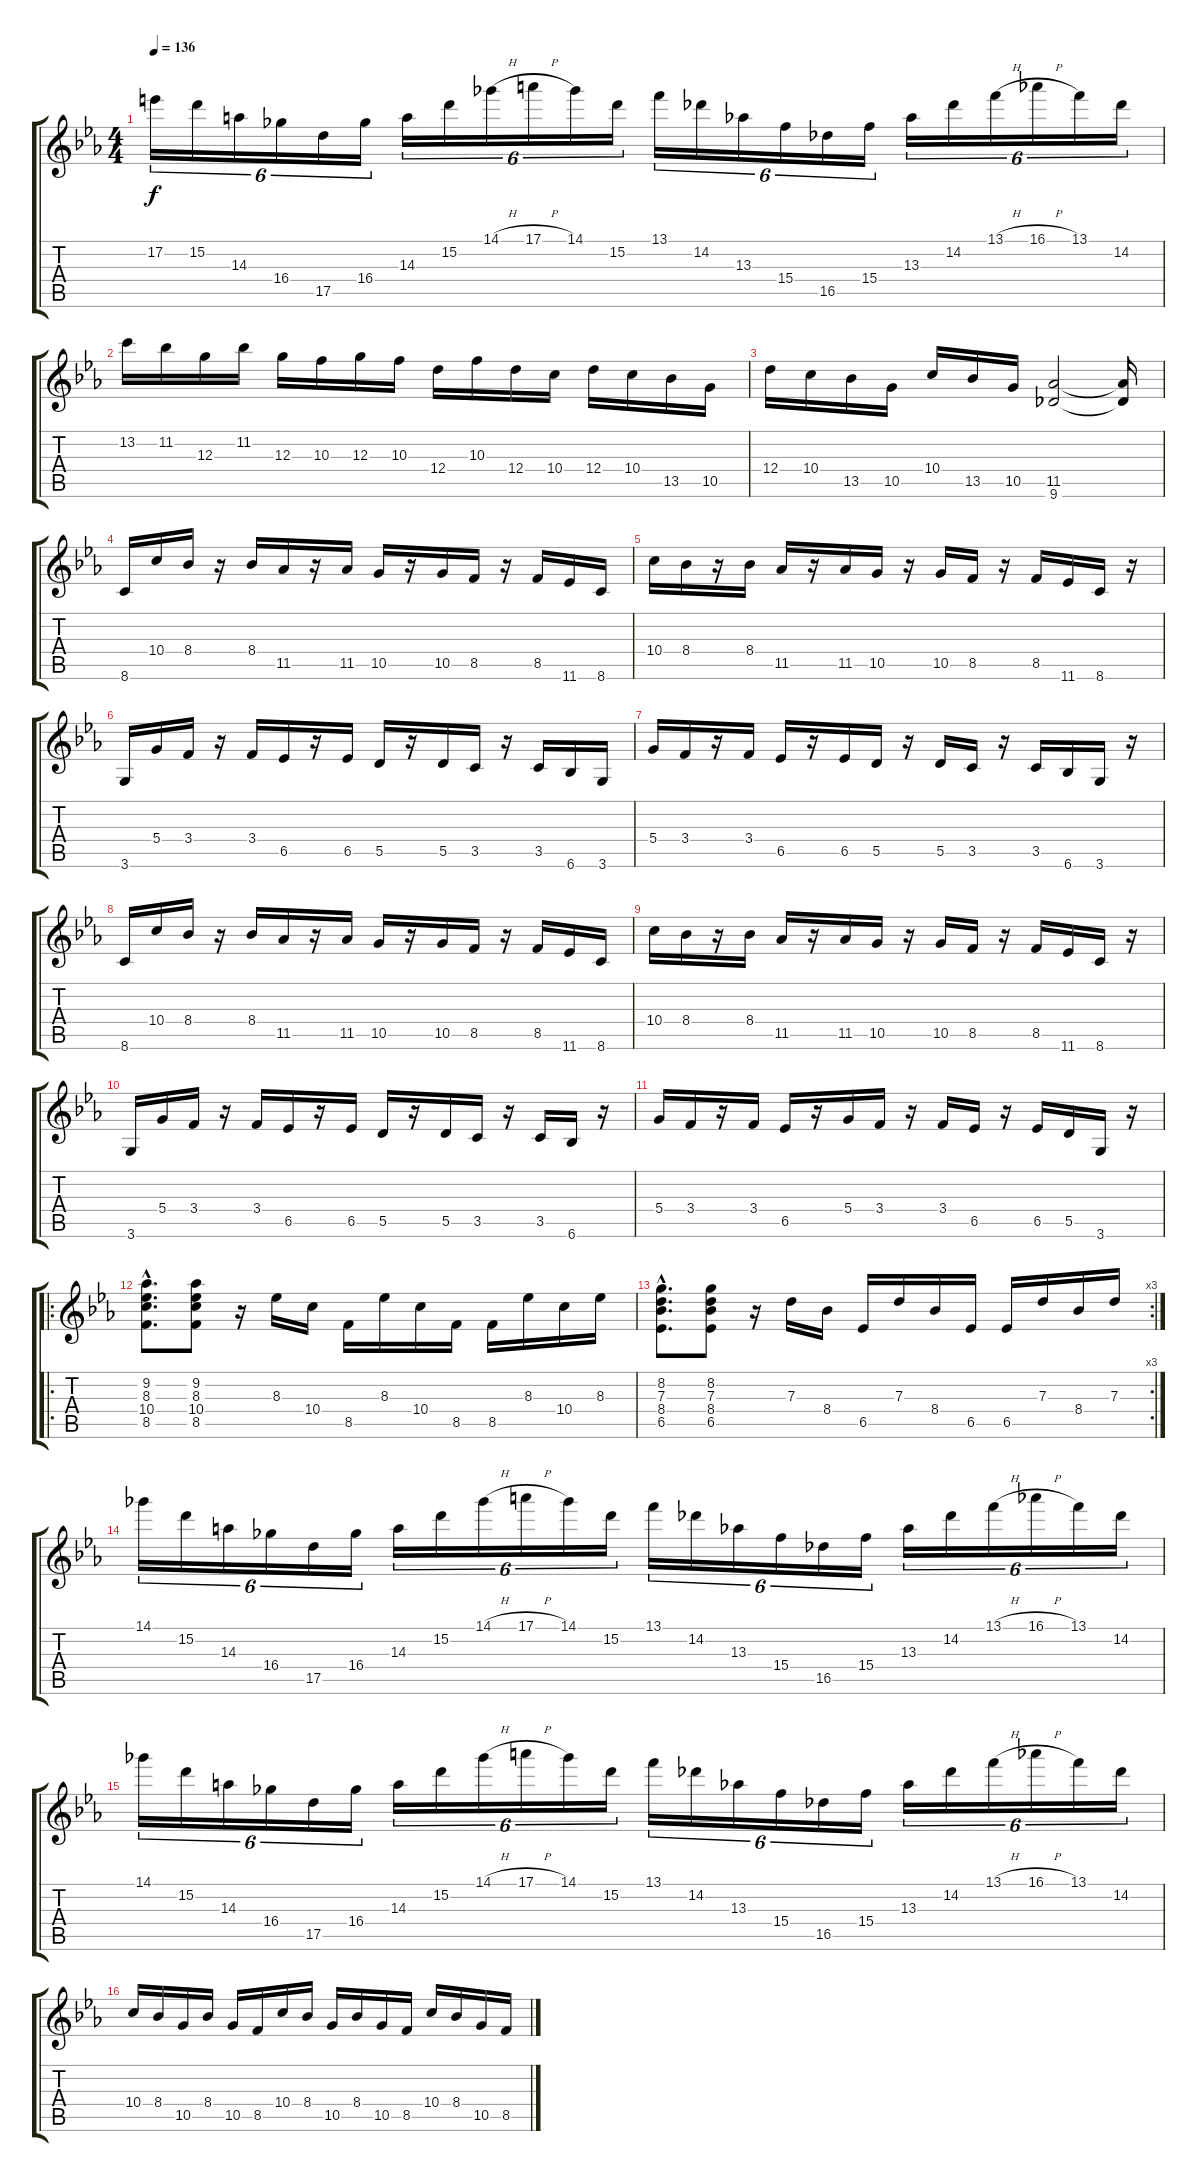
\track "" {instrument overdrivenguitar}
\staff {score tabs}
\tuning (E4 B3 G3 D3 A2 E2) {hide}
\ts (4 4)
\tempo 136
\clef g2
\ks cminor
17.2.16{tu (6 4) dy f} 15.2.16{tu (6 4)} 14.3.16{tu (6 4)} 16.4.16{tu (6 4)} 17.5.16{tu (6 4)} 16.4.16{tu (6 4)} 14.3.16{tu (6 4)} 15.2.16{tu (6 4)} 14.1{h}.16{tu (6 4)} 17.1{h}.16{tu (6 4)} 14.1.16{tu (6 4)} 15.2.16{tu (6 4)} 13.1.16{tu (6 4)} 14.2.16{tu (6 4)} 13.3.16{tu (6 4)} 15.4.16{tu (6 4)} 16.5.16{tu (6 4)} 15.4.16{tu (6 4)} 13.3.16{tu (6 4)} 14.2.16{tu (6 4)} 13.1{h}.16{tu (6 4)} 16.1{h}.16{tu (6 4)} 13.1.16{tu (6 4)} 14.2.16{tu (6 4)} |
13.2.16 11.2.16 12.3.16 11.2.16 12.3.16 10.3.16 12.3.16 10.3.16 12.4.16 10.3.16 12.4.16 10.4.16 12.4.16 10.4.16 13.5.16 10.5.16 |
12.4.16 10.4.16 13.5.16 10.5.16 10.4.16 13.5.16 10.5.16 (11.5 9.6).2 (11.5{t} 9.6{t}).16 |
8.6.16 10.4.16 8.4.16 r.16 8.4.16 11.5.16 r.16 11.5.16 10.5.16 r.16 10.5.16 8.5.16 r.16 8.5.16 11.6.16 8.6.16 |
10.4.16 8.4.16 r.16 8.4.16 11.5.16 r.16 11.5.16 10.5.16 r.16 10.5.16 8.5.16 r.16 8.5.16 11.6.16 8.6.16 r.16 |
3.6.16 5.4.16 3.4.16 r.16 3.4.16 6.5.16 r.16 6.5.16 5.5.16 r.16 5.5.16 3.5.16 r.16 3.5.16 6.6.16 3.6.16 |
5.4.16 3.4.16 r.16 3.4.16 6.5.16 r.16 6.5.16 5.5.16 r.16 5.5.16 3.5.16 r.16 3.5.16 6.6.16 3.6.16 r.16 |
8.6.16 10.4.16 8.4.16 r.16 8.4.16 11.5.16 r.16 11.5.16 10.5.16 r.16 10.5.16 8.5.16 r.16 8.5.16 11.6.16 8.6.16 |
10.4.16 8.4.16 r.16 8.4.16 11.5.16 r.16 11.5.16 10.5.16 r.16 10.5.16 8.5.16 r.16 8.5.16 11.6.16 8.6.16 r.16 |
3.6.16 5.4.16 3.4.16 r.16 3.4.16 6.5.16 r.16 6.5.16 5.5.16 r.16 5.5.16 3.5.16 r.16 3.5.16 6.6.16 r.16 |
5.4.16 3.4.16 r.16 3.4.16 6.5.16 r.16 5.4.16 3.4.16 r.16 3.4.16 6.5.16 r.16 6.5.16 5.5.16 3.6.16 r.16 |
\ro
(9.2{hac} 8.3{hac} 10.4{hac} 8.5{hac}).8{d} (9.2 8.3 10.4 8.5).8 r.16 8.3.16 10.4.16 8.5.16 8.3.16 10.4.16 8.5.16 8.5.16 8.3.16 10.4.16 8.3.16 |
\rc 3
(8.2{hac} 7.3{hac} 8.4{hac} 6.5{hac}).8{d} (8.2 7.3 8.4 6.5).8 r.16 7.3.16 8.4.16 6.5.16 7.3.16 8.4.16 6.5.16 6.5.16 7.3.16 8.4.16 7.3.16 |
14.1.16{tu (6 4)} 15.2.16{tu (6 4)} 14.3.16{tu (6 4)} 16.4.16{tu (6 4)} 17.5.16{tu (6 4)} 16.4.16{tu (6 4)} 14.3.16{tu (6 4)} 15.2.16{tu (6 4)} 14.1{h}.16{tu (6 4)} 17.1{h}.16{tu (6 4)} 14.1.16{tu (6 4)} 15.2.16{tu (6 4)} 13.1.16{tu (6 4)} 14.2.16{tu (6 4)} 13.3.16{tu (6 4)} 15.4.16{tu (6 4)} 16.5.16{tu (6 4)} 15.4.16{tu (6 4)} 13.3.16{tu (6 4)} 14.2.16{tu (6 4)} 13.1{h}.16{tu (6 4)} 16.1{h}.16{tu (6 4)} 13.1.16{tu (6 4)} 14.2.16{tu (6 4)} |
14.1.16{tu (6 4)} 15.2.16{tu (6 4)} 14.3.16{tu (6 4)} 16.4.16{tu (6 4)} 17.5.16{tu (6 4)} 16.4.16{tu (6 4)} 14.3.16{tu (6 4)} 15.2.16{tu (6 4)} 14.1{h}.16{tu (6 4)} 17.1{h}.16{tu (6 4)} 14.1.16{tu (6 4)} 15.2.16{tu (6 4)} 13.1.16{tu (6 4)} 14.2.16{tu (6 4)} 13.3.16{tu (6 4)} 15.4.16{tu (6 4)} 16.5.16{tu (6 4)} 15.4.16{tu (6 4)} 13.3.16{tu (6 4)} 14.2.16{tu (6 4)} 13.1{h}.16{tu (6 4)} 16.1{h}.16{tu (6 4)} 13.1.16{tu (6 4)} 14.2.16{tu (6 4)} |
10.4.16 8.4.16 10.5.16 8.4.16 10.5.16 8.5.16 10.4.16 8.4.16 10.5.16 8.4.16 10.5.16 8.5.16 10.4.16 8.4.16 10.5.16 8.5.16
